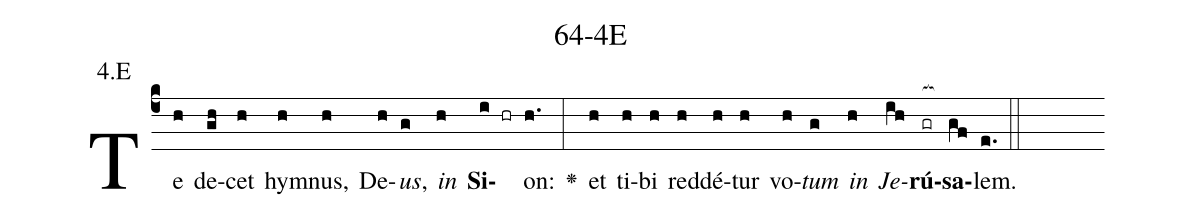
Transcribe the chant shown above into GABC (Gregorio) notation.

name: 64-4E;
annotation: 4.E;
%%
(c4)Te(h) de(gh)cet(h) hym(h)nus,(h) De(h)<i>us</i>,(g) <i>in</i>(h) <b>Si</b>(i hr)on:(h.) <v>\greheightstar</v>(:) et(h) ti(h)bi(h) red(h)dé(h)tur(h) vo(h)<i>tum</i>(g) <i>in</i>(h) <i>Je</i>(ih)<b>rú</b>(gr[ocb:1{])<b>sa</b>(gf[ocb:0}])lem.(e.) (::)


%E(h) u(g) o(h) u(ih) a(gf) e.(e.) (::)
